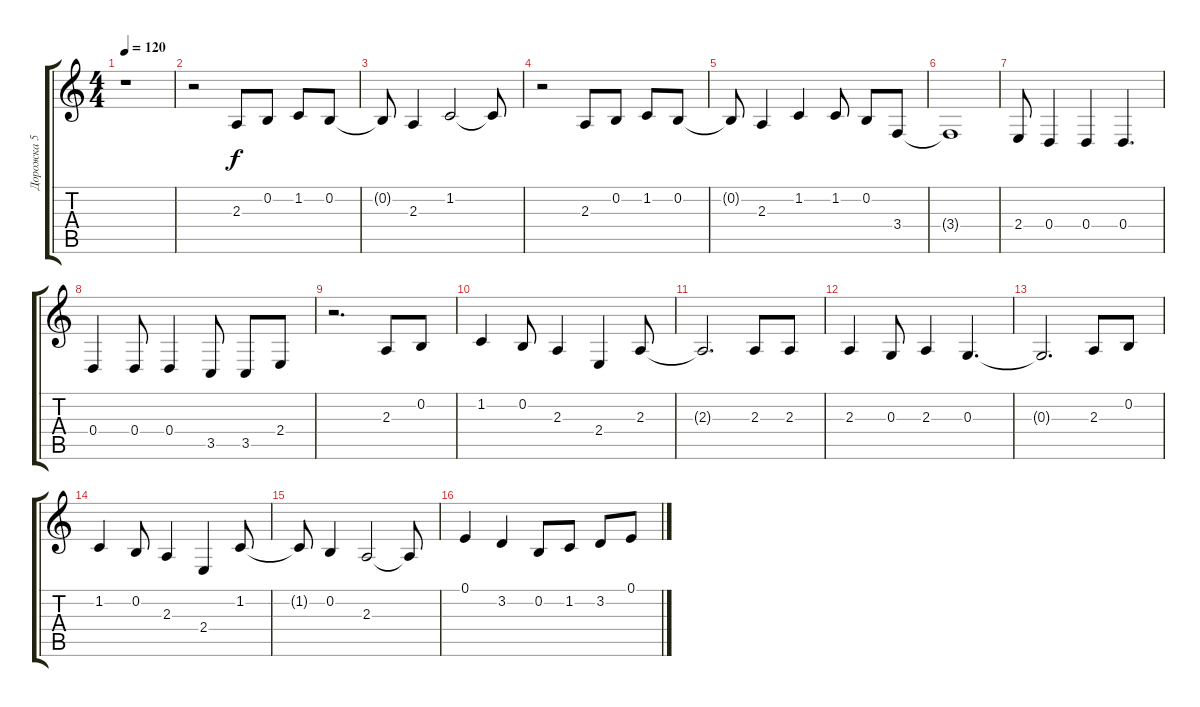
\track ("Дорожка 5" "Дорожка 5") {instrument koto}
\staff {score tabs}
\tuning (E4 B3 G3 D3 A2 E2) {hide}
\ts (4 4)
\tempo 120
\clef g2
\ks c
r.1{dy f} |
r.2 2.3.8 0.2.8 1.2.8 0.2.8 |
0.2{t}.8 2.3.4 1.2.2 1.2{t}.8 |
r.2 2.3.8 0.2.8 1.2.8 0.2.8 |
0.2{t}.8 2.3.4 1.2.4 1.2.8 0.2.8 3.4.8 |
3.4{t}.1 |
2.4.8 0.4.4 0.4.4 0.4.4{d} |
0.4.4 0.4.8 0.4.4 3.5.8 3.5.8 2.4.8 |
r.2{d} 2.3.8{volume 16 instrument koto} 0.2.8 |
1.2.4 0.2.8 2.3.4 2.4.4 2.3.8 |
2.3{t}.2{d} 2.3.8 2.3.8 |
2.3.4 0.3.8 2.3.4 0.3.4{d} |
0.3{t}.2{d} 2.3.8 0.2.8 |
1.2.4 0.2.8 2.3.4 2.4.4 1.2.8 |
1.2{t}.8 0.2.4 2.3.2 2.3{t}.8 |
0.1.4 3.2.4 0.2.8 1.2.8 3.2.8 0.1.8
